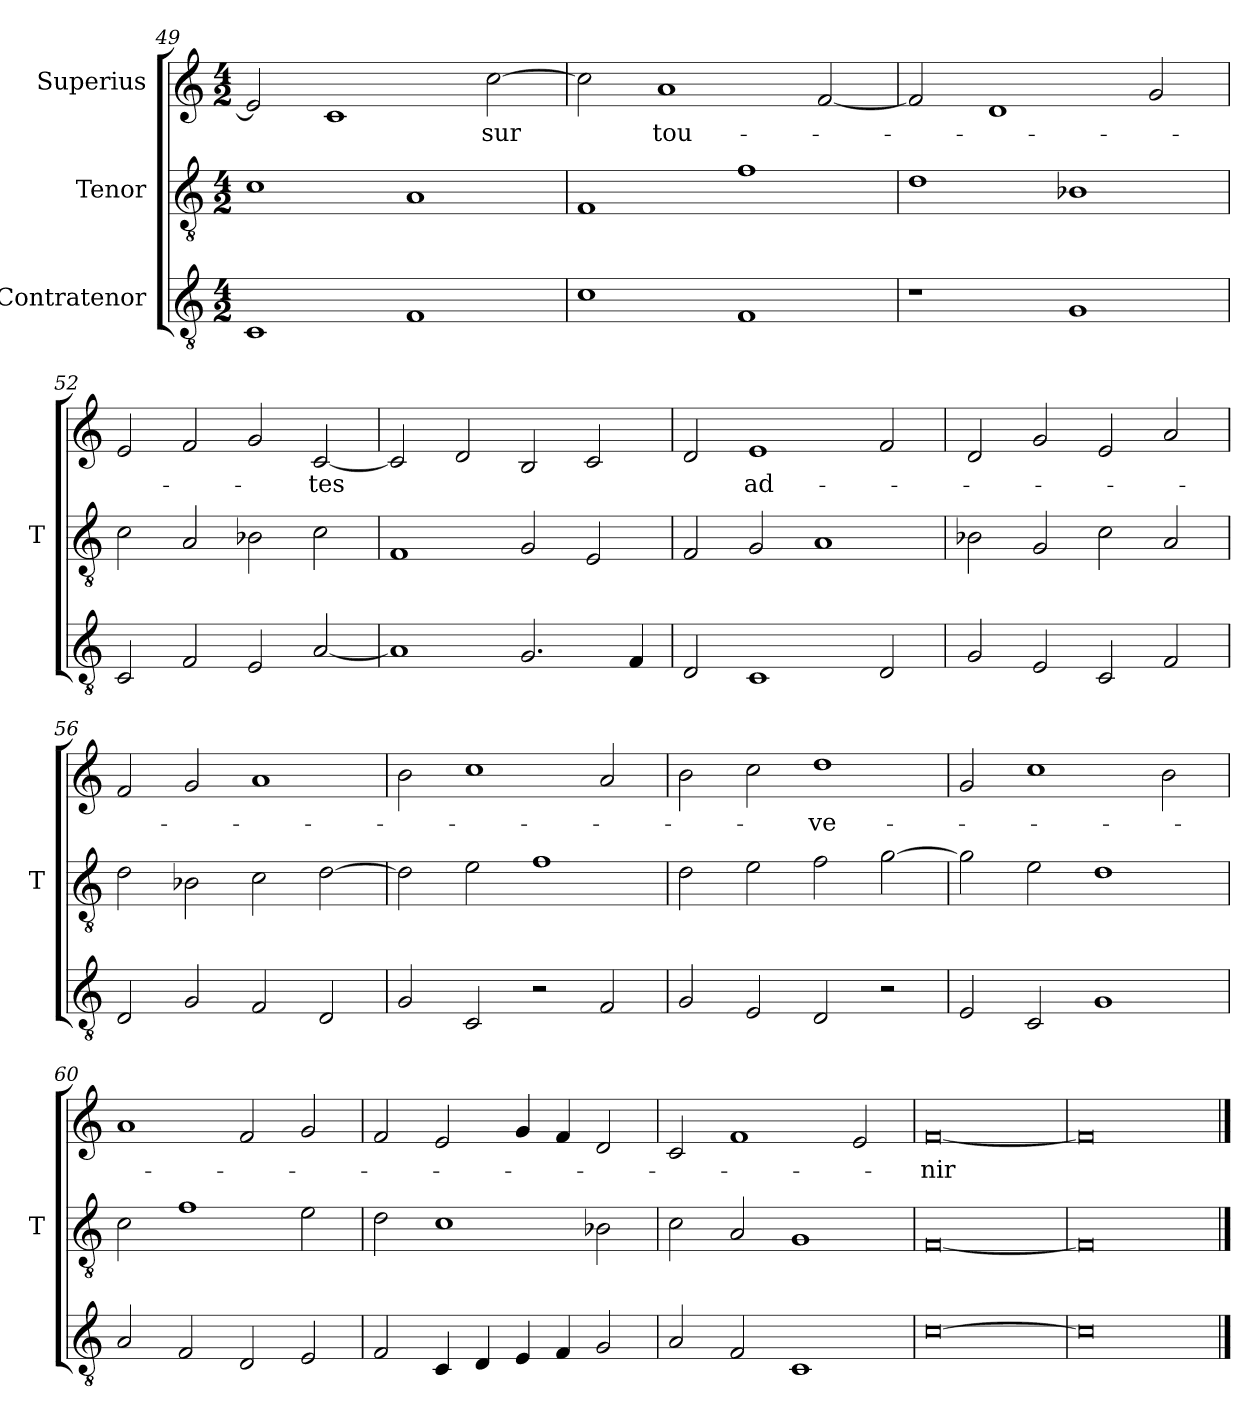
**kern	**kern	**kern	**text
*part3	*part2	*part1	*part1
*staff3	*staff2	*staff1	*staff1
*I"Contratenor	*I"Tenor	*I"Superius	*
*	*I'T	*	*
*clefGv2	*clefGv2	*clefG2	*
*M4/2	*M4/2	*M4/2	*
=49	=49	=49	=49
1C	1c	2e]	.
.	.	1c	.
1F	1A	.	.
.	.	[2cc	-sur
=50	=50	=50	=50
1c	1F	2cc]	.
.	.	1a	tou-
1F	1f	.	.
.	.	[2f	.
=51	=51	=51	=51
1r	1d	2f]	.
.	.	1d	.
1G	1B-X	.	.
.	.	2g	.
=52	=52	=52	=52
2C	2c	2e	.
2F	2A	2f	.
2E	2B-X	2g	.
[2A	2c	[2c	-tes
=53	=53	=53	=53
1A]	1F	2c]	.
.	.	2d	.
2.G	2G	2B	.
.	2E	2c	.
4F	.	.	.
=54	=54	=54	=54
2D	2F	2d	.
1C	2G	1e	ad-
.	1A	.	.
2D	.	2f	.
=55	=55	=55	=55
2G	2B-X	2d	.
2E	2G	2g	.
2C	2c	2e	.
2F	2A	2a	.
=56	=56	=56	=56
2D	2d	2f	.
2G	2B-X	2g	.
2F	2c	1a	.
2D	[2d	.	.
=57	=57	=57	=57
2G	2d]	2b	.
2C	2e	1cc	.
2r	1f	.	.
2F	.	2a	.
=58	=58	=58	=58
2G	2d	2b	.
2E	2e	2cc	.
2D	2f	1dd	-ve-
2r	[2g	.	.
=59	=59	=59	=59
2E	2g]	2g	.
2C	2e	1cc	.
1G	1d	.	.
.	.	2b	.
=60	=60	=60	=60
2A	2c	1a	.
2F	1f	.	.
2D	.	2f	.
2E	2e	2g	.
=61	=61	=61	=61
2F	2d	2f	.
4C	1c	2e	.
4D	.	.	.
4E	.	4g	.
4F	.	4f	.
2G	2B-X	2d	.
=62	=62	=62	=62
2A	2c	2c	.
2F	2A	1f	.
1C	1G	.	.
.	.	2e	.
=63	=63	=63	=63
[0c	[0F	[0f	-nir
=64	=64	=64	=64
0c]	0F]	0f]	.
==	==	==	==
*-	*-	*-	*-
